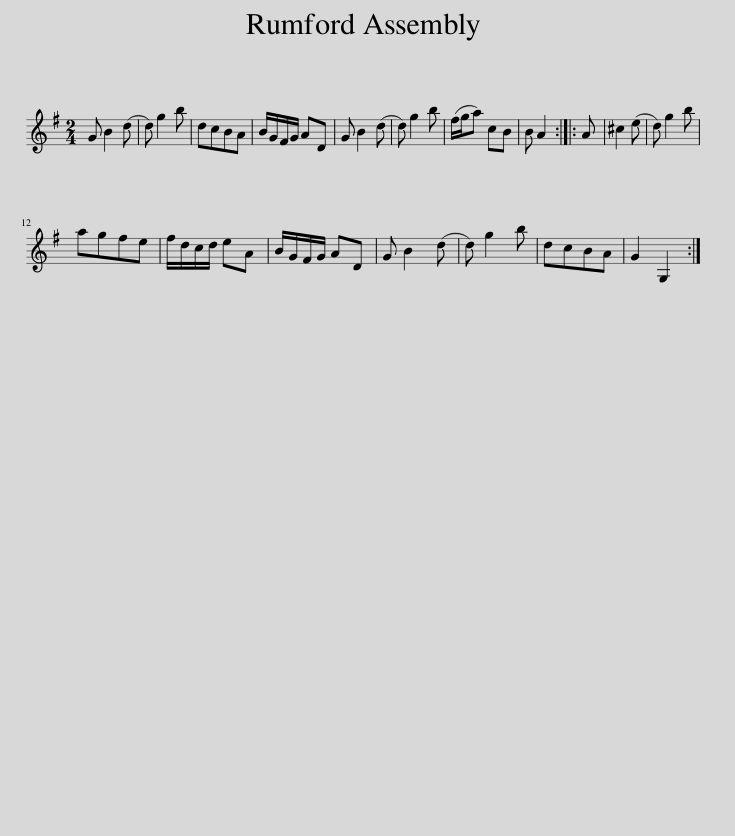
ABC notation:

X:1
L:1/8
M:2/4
I:linebreak $
K:G
V:1 treble
V:1
 G B2 (d | d) g2 b | dcBA | B/G/F/G/ AD | G B2 (d | %5
 d) g2 b | (f/g/a) cB | B A2 :: A | ^c2 (e | %10
 d) g2 b |$ agfe | f/d/c/d/ eA | B/G/F/G/ AD | G B2 (d | %15
 d) g2 b | dcBA | G2 G,2 :| %18
